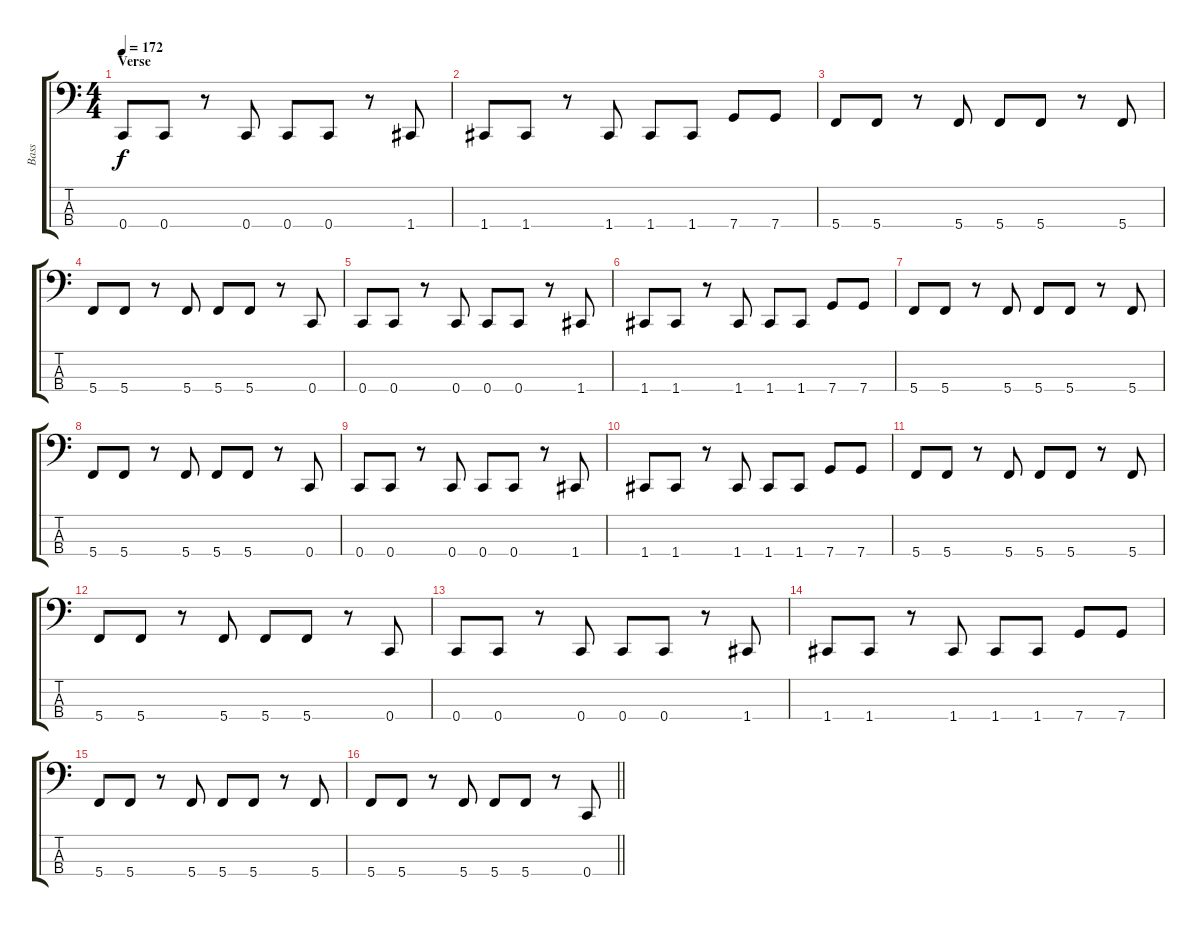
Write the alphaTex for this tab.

\track ("Bass" "Bass") {instrument electricbasspick}
\staff {score tabs}
\tuning (F2 C2 G1 C1) {hide}
\ts (4 4)
\section ("" "Verse")
\tempo 172
\clef f4
\ks c
0.4.8{dy f} 0.4.8 r.8 0.4.8 0.4.8 0.4.8 r.8 1.4.8 |
1.4.8 1.4.8 r.8 1.4.8 1.4.8 1.4.8 7.4.8 7.4.8 |
5.4.8 5.4.8 r.8 5.4.8 5.4.8 5.4.8 r.8 5.4.8 |
5.4.8 5.4.8 r.8 5.4.8 5.4.8 5.4.8 r.8 0.4.8 |
0.4.8 0.4.8 r.8 0.4.8 0.4.8 0.4.8 r.8 1.4.8 |
1.4.8 1.4.8 r.8 1.4.8 1.4.8 1.4.8 7.4.8 7.4.8 |
5.4.8 5.4.8 r.8 5.4.8 5.4.8 5.4.8 r.8 5.4.8 |
5.4.8 5.4.8 r.8 5.4.8 5.4.8 5.4.8 r.8 0.4.8 |
0.4.8 0.4.8 r.8 0.4.8 0.4.8 0.4.8 r.8 1.4.8 |
1.4.8 1.4.8 r.8 1.4.8 1.4.8 1.4.8 7.4.8 7.4.8 |
5.4.8 5.4.8 r.8 5.4.8 5.4.8 5.4.8 r.8 5.4.8 |
5.4.8 5.4.8 r.8 5.4.8 5.4.8 5.4.8 r.8 0.4.8 |
0.4.8 0.4.8 r.8 0.4.8 0.4.8 0.4.8 r.8 1.4.8 |
1.4.8 1.4.8 r.8 1.4.8 1.4.8 1.4.8 7.4.8 7.4.8 |
5.4.8 5.4.8 r.8 5.4.8 5.4.8 5.4.8 r.8 5.4.8 |
\barLineRight lightlight
5.4.8 5.4.8 r.8 5.4.8 5.4.8 5.4.8 r.8 0.4.8
